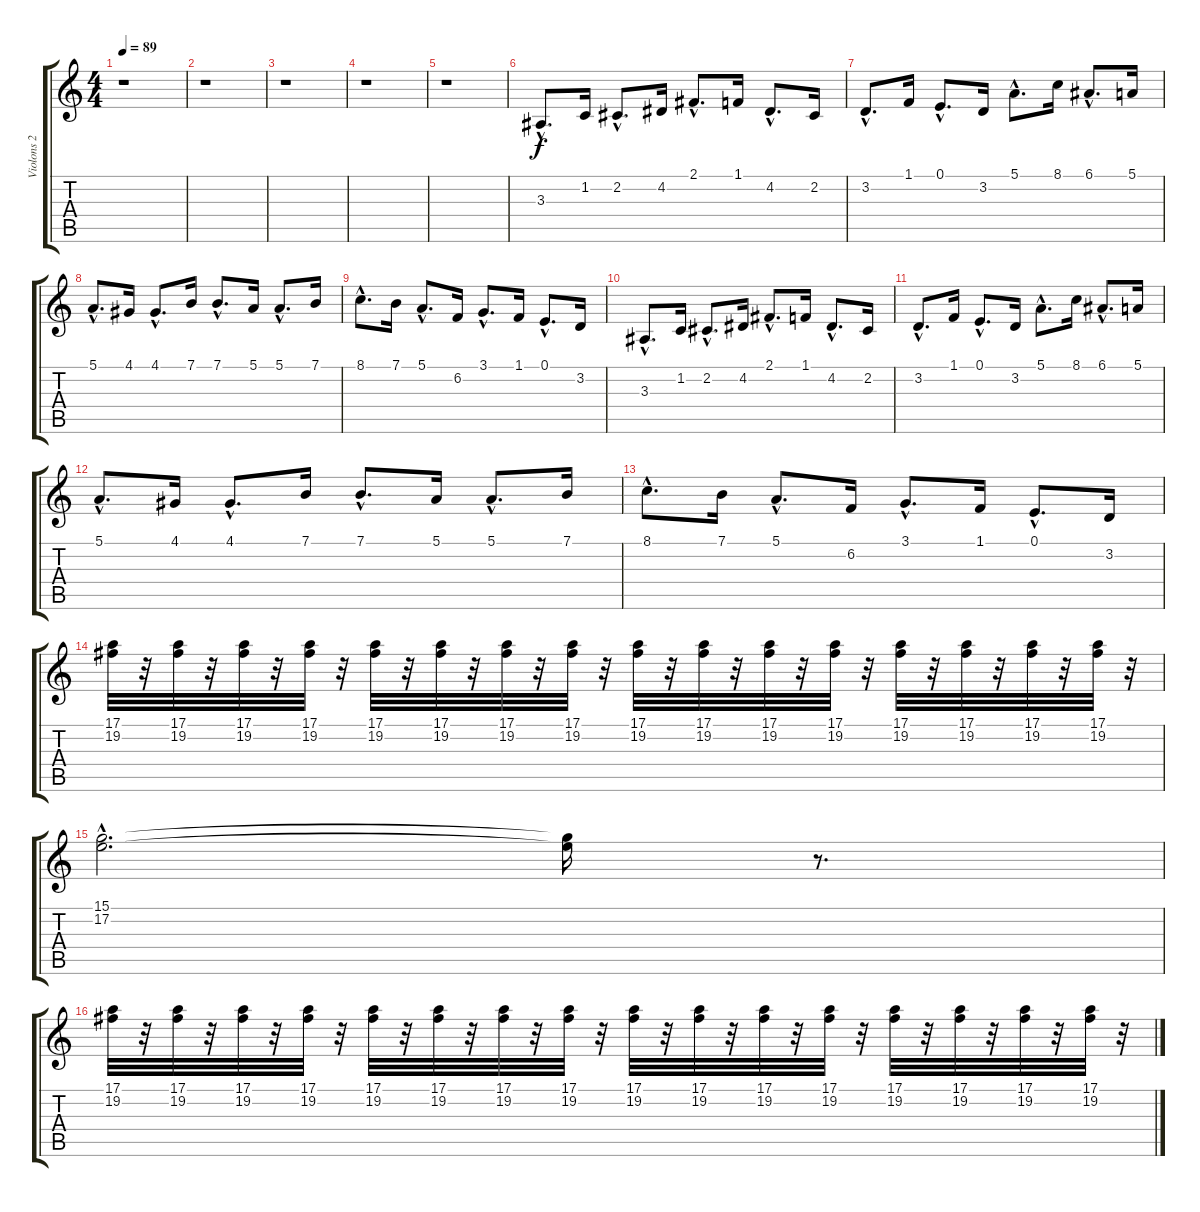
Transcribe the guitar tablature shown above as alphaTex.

\track ("Violons 2" "Violons 2") {instrument stringensemble2}
\staff {score tabs}
\tuning (E4 B3 G3 D3 A2 E2) {hide}
\ts (4 4)
\tempo 89
\clef g2
\ks c
r.1{dy f} |
r.1 |
r.1 |
r.1 |
r.1 |
3.3{hac}.8{d volume 16 balance 8} 1.2.16 2.2{hac}.8{d} 4.2.16 2.1{hac}.8{d} 1.1.16 4.2{hac}.8{d} 2.2.16 |
3.2{hac}.8{d} 1.1.16 0.1{hac}.8{d} 3.2.16 5.1{hac}.8{d} 8.1.16 6.1{hac}.8{d} 5.1.16 |
5.1{hac}.8{d} 4.1.16 4.1{hac}.8{d} 7.1.16 7.1{hac}.8{d} 5.1.16 5.1{hac}.8{d} 7.1.16 |
8.1{hac}.8{d} 7.1.16 5.1{hac}.8{d} 6.2.16 3.1{hac}.8{d} 1.1.16 0.1{hac}.8{d} 3.2.16 |
3.3{hac}.8{d volume 16 balance 8} 1.2.16 2.2{hac}.8{d} 4.2.16 2.1{hac}.8{d} 1.1.16 4.2{hac}.8{d} 2.2.16 |
3.2{hac}.8{d} 1.1.16 0.1{hac}.8{d} 3.2.16 5.1{hac}.8{d} 8.1.16 6.1{hac}.8{d} 5.1.16 |
5.1{hac}.8{d} 4.1.16 4.1{hac}.8{d} 7.1.16 7.1{hac}.8{d} 5.1.16 5.1{hac}.8{d} 7.1.16 |
8.1{hac}.8{d} 7.1.16 5.1{hac}.8{d} 6.2.16 3.1{hac}.8{d} 1.1.16 0.1{hac}.8{d} 3.2.16 |
(17.1 19.2).32{volume 11 balance 8 instrument violin} r.32 (17.1 19.2).32 r.32 (17.1 19.2).32 r.32 (17.1 19.2).32 r.32 (17.1 19.2).32 r.32 (17.1 19.2).32 r.32 (17.1 19.2).32 r.32 (17.1 19.2).32 r.32 (17.1 19.2).32 r.32 (17.1 19.2).32 r.32 (17.1 19.2).32 r.32 (17.1 19.2).32 r.32 (17.1 19.2).32 r.32 (17.1 19.2).32 r.32 (17.1 19.2).32 r.32 (17.1 19.2).32 r.32 |
(15.1{hac} 17.2{hac}).2{d} (15.1{t} 17.2{t}).16 r.8{d} |
(17.1 19.2).32 r.32 (17.1 19.2).32 r.32 (17.1 19.2).32 r.32 (17.1 19.2).32 r.32 (17.1 19.2).32 r.32 (17.1 19.2).32 r.32 (17.1 19.2).32 r.32 (17.1 19.2).32 r.32 (17.1 19.2).32 r.32 (17.1 19.2).32 r.32 (17.1 19.2).32 r.32 (17.1 19.2).32 r.32 (17.1 19.2).32 r.32 (17.1 19.2).32 r.32 (17.1 19.2).32 r.32 (17.1 19.2).32 r.32
